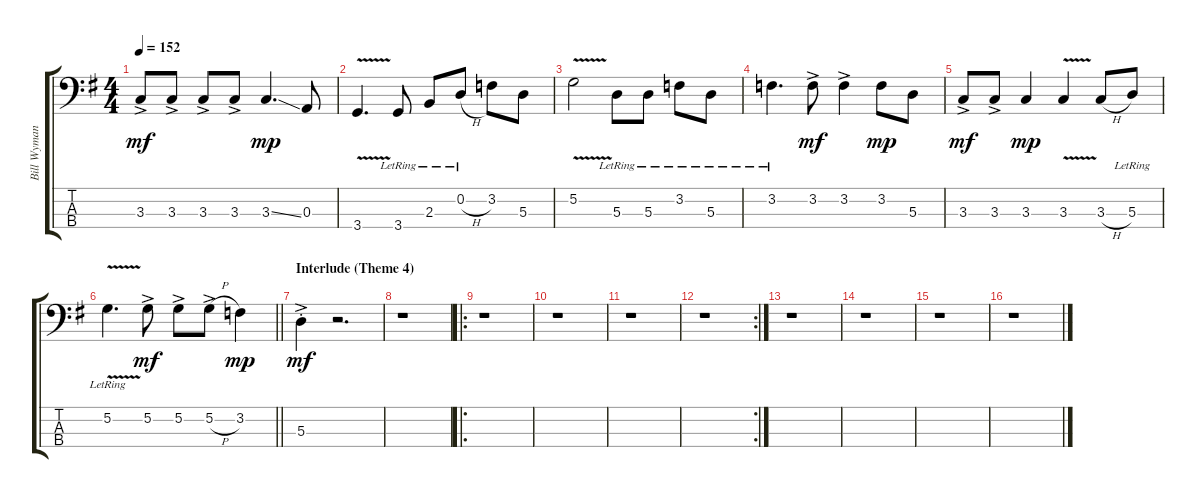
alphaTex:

\track ("Bill Wyman" "Bill Wyman") {instrument electricbassfinger}
\staff {score tabs}
\tuning (G2 D2 A1 E1) {hide}
\ts (4 4)
\tempo 152
\clef f4
\ks g
3.3{ac}.8{dy mf} 3.3{ac}.8 3.3{ac}.8 3.3{ac}.8 3.3{ss}.4{d dy mp} 0.3.8 |
3.4{v}.4{d} 3.4{lr}.8 2.3{lr}.8 0.2{h lr}.8 3.2.8 5.3.8 |
5.2{v}.2 5.3{lr}.8 5.3{lr}.8 3.2{lr}.8 5.3{lr}.8 |
3.2{lr}.4{d} 3.2{ac}.8{dy mf} 3.2{ac}.4 3.2.8{dy mp} 5.3.8 |
3.3{ac}.8{dy mf} 3.3{ac}.8 3.3.4{dy mp} 3.3{v}.4 3.3{h}.8 5.3{lr}.8 |
\barLineRight lightlight
5.2{v lr}.4{d} 5.2{ac}.8{dy mf} 5.2{ac}.8 5.2{h ac}.8 3.2.4{dy mp} |
\section ("" "Interlude (Theme 4)")
5.3{ac st}.4{dy mf} r.2{d} |
r.1 |
\ro
r.1 |
r.1 |
r.1 |
\rc 2
r.1 |
r.1 |
r.1 |
r.1 |
r.1
